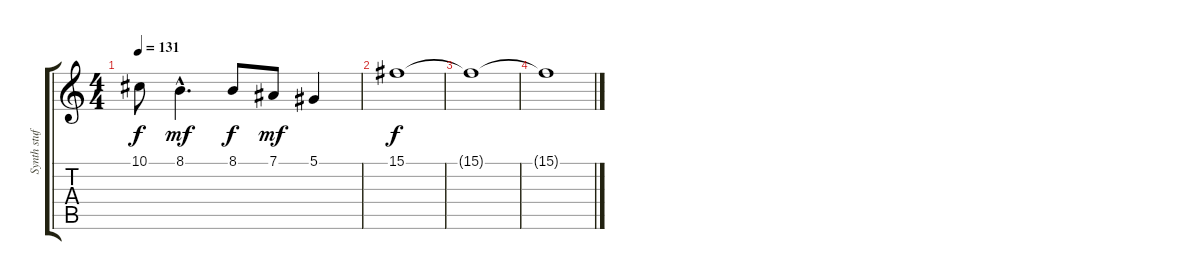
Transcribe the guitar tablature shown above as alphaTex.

\track ("Synth stuff" "Synth stuf") {instrument synthstrings2}
\staff {score tabs}
\tuning (Eb4 Bb3 Gb3 Db3 Ab2 Eb2) {hide}
\ts (4 4)
\tempo 131
\clef g2
\ks c
10.1{t}.8{dy f} 8.1{hac}.4{d dy mf} 8.1.8{dy f} 7.1.8{dy mf} 5.1.4 |
15.1.1{dy f} |
15.1{t}.1 |
15.1{t}.1
